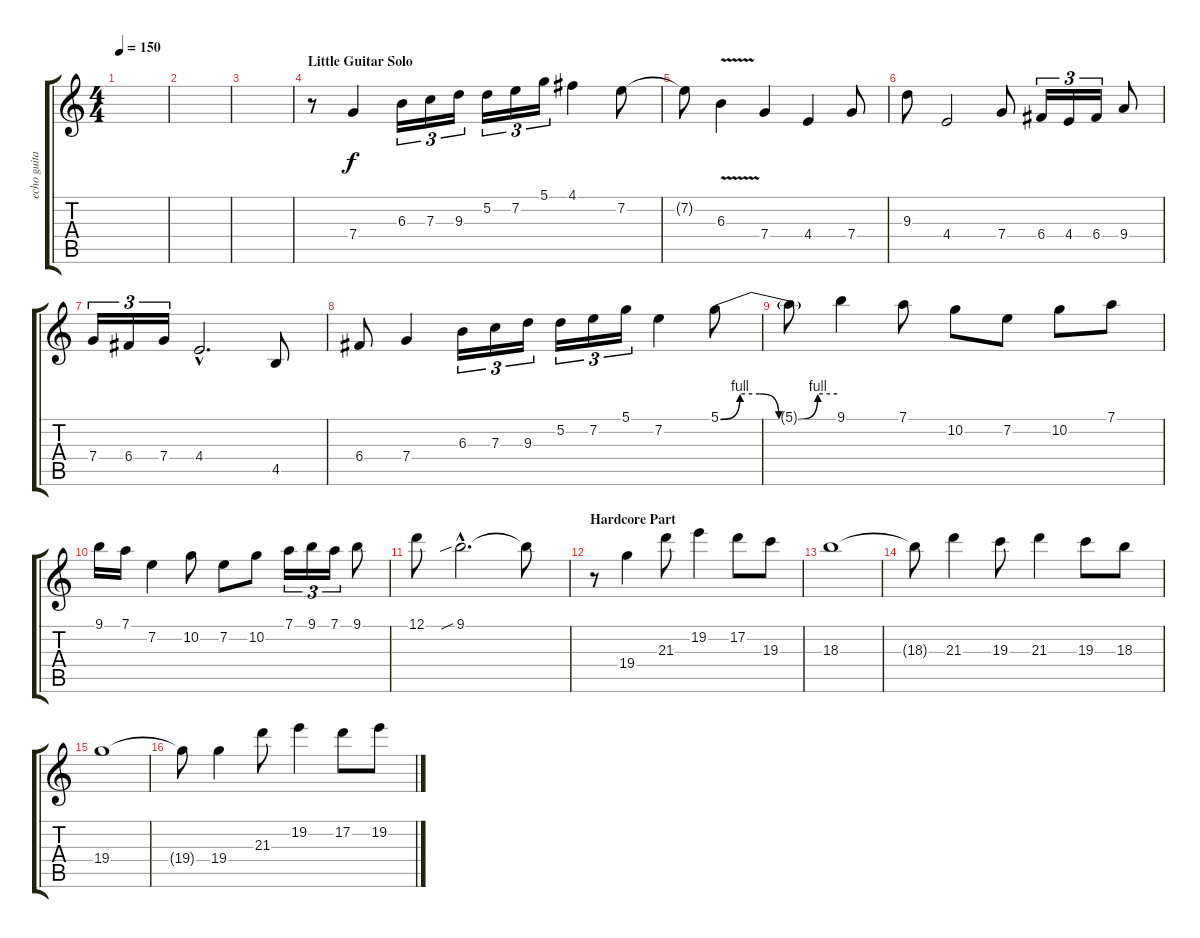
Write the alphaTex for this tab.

\track ("echo guitar" "echo guita") {instrument overdrivenguitar}
\staff {score tabs}
\tuning (D4 A3 F3 C3 G2 C2) {hide}
\ts (4 4)
\tempo 150
\clef g2
\ks c
|
|
|
\section ("" "Little Guitar Solo")
r.8 7.4.4 6.3.16{tu (3 2)} 7.3.16{tu (3 2)} 9.3.16{tu (3 2)} 5.2.16{tu (3 2)} 7.2.16{tu (3 2)} 5.1.16{tu (3 2)} 4.1.4 7.2.8 |
7.2{t}.8 6.3{v}.4 7.4.4 4.4.4 7.4.8 |
9.3.8 4.4.2 7.4.8 6.4.16{tu (3 2)} 4.4.16{tu (3 2)} 6.4.16{tu (3 2)} 9.4.8 |
7.4.16{tu (3 2)} 6.4.16{tu (3 2)} 7.4.16{tu (3 2)} 4.4{hac}.2{d} 4.5.8 |
6.4.8 7.4.4 6.3.16{tu (3 2)} 7.3.16{tu (3 2)} 9.3.16{tu (3 2)} 5.2.16{tu (3 2)} 7.2.16{tu (3 2)} 5.1.16{tu (3 2)} 7.2.4 5.1{be (custom 0 0 10 4 20 4 30 0 40 0 50 4 60 4)}.8 |
5.1{t}.8 9.1.4 7.1.8 10.2.8 7.2.8 10.2.8 7.1.8 |
9.1.16 7.1.16 7.2.4 10.2.8 7.2.8 10.2.8 7.1.16{tu (3 2)} 9.1.16{tu (3 2)} 7.1.16{tu (3 2)} 9.1.8 |
12.1.8 9.1{sib hac}.2{d} 9.1{t}.8 |
\section ("" "Hardcore Part")
r.8{volume 11 instrument trombone} 19.4.4 21.3.8 19.2.4 17.2.8 19.3.8 |
18.3.1 |
18.3{t}.8 21.3.4 19.3.8 21.3.4 19.3.8 18.3.8 |
19.4.1 |
19.4{t}.8 19.4.4 21.3.8 19.2.4 17.2.8 19.2.8
